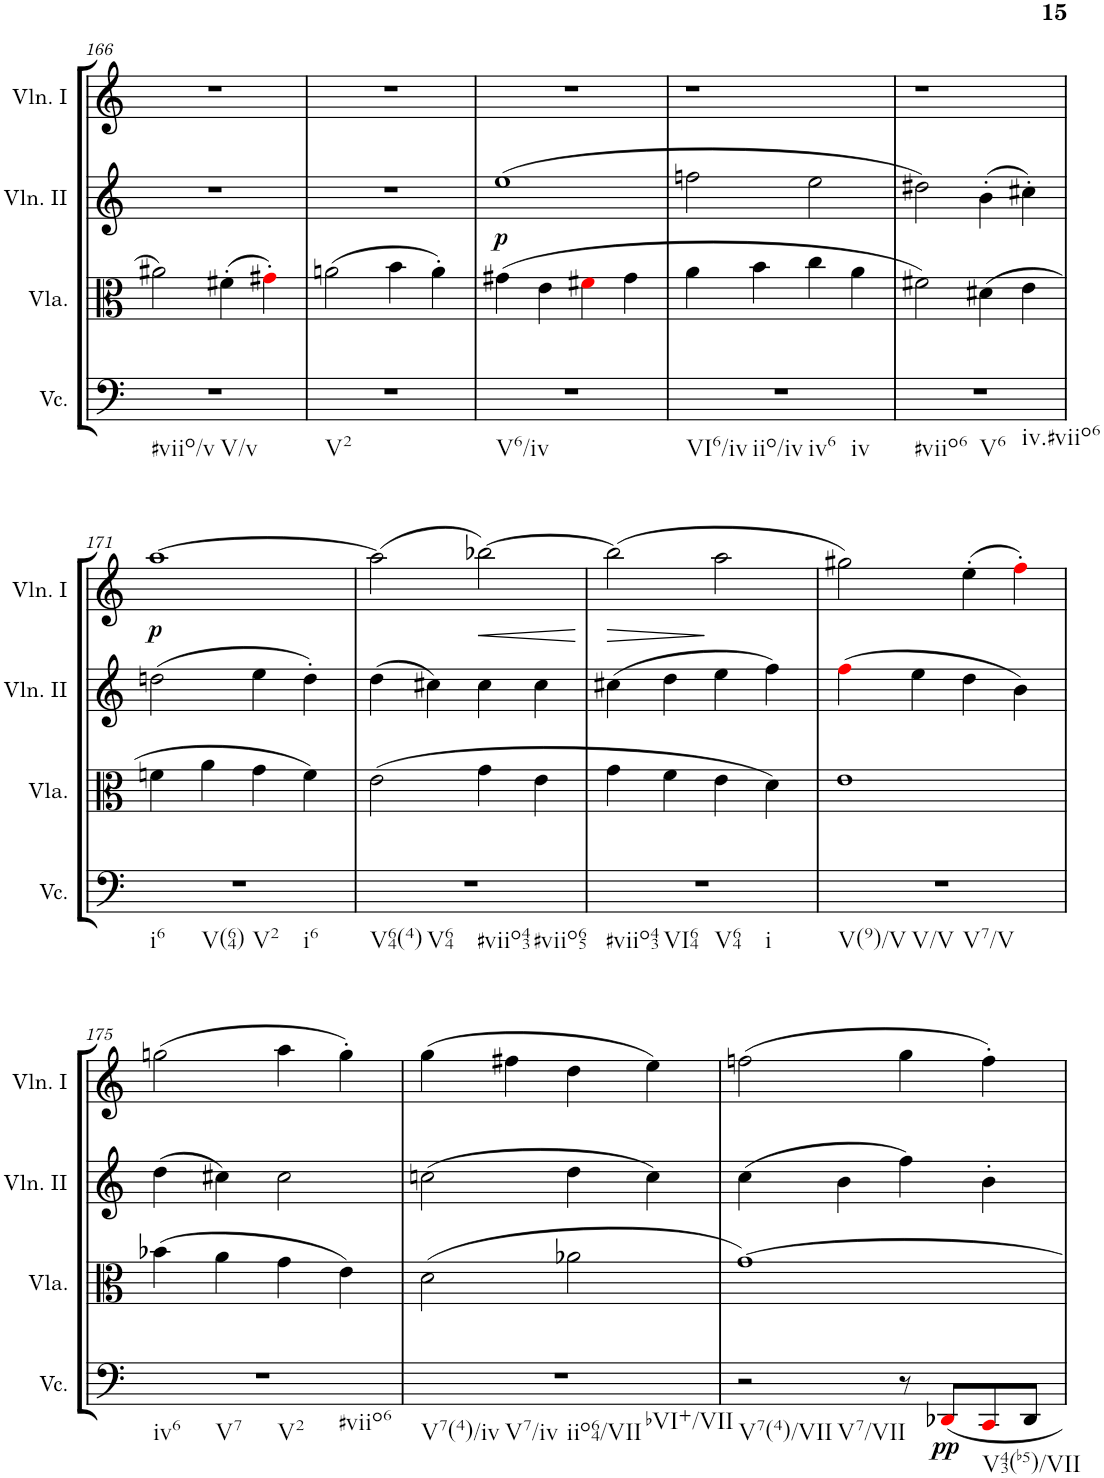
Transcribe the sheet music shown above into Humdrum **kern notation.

**kern	**dynam	**kern	**kern	**dynam	**kern	**dynam
*part4	*part4	*part3	*part2	*part2	*part1	*part1
*staff4	*staff4	*staff3	*staff2	*staff2	*staff1	*staff1
*I"Violoncello	*	*I"Viola	*I"Violino II	*	*I"Violino I	*
*I'Vc.	*	*I'Vla.	*I'Vln. II	*	*I'Vln. I	*
!!LO:PB:g=z
*clefF4	*	*clefC3	*clefG2	*	*clefG2	*
*k[]	*	*k[]	*k[]	*	*k[]	*
*M2/2	*	*M2/2	*M2/2	*	*M2/2	*
*met(c|)	*	*met(c|)	*met(c|)	*	*met(c|)	*
=166	=166	=166	=166	=166	=166	=166
!LO:TX:b:t=#viio/v	!	!	!	!	!	!
!LO:TX:b:t=V/v	!	!	!	!	!	!
1r	.	2a#X\	1r	.	1r	.
.	.	(>4f#X'\	.	.	.	.
.	.	4g#X'i\)	.	.	.	.
=167	=167	=167	=167	=167	=167	=167
!LO:TX:b:t=V2	!	!	!	!	!	!
1r	.	(>2an\	1r	.	1r	.
.	.	4b\	.	.	.	.
.	.	4a'\)	.	.	.	.
=168	=168	=168	=168	=168	=168	=168
!LO:TX:b:t=V6/iv	!	!	!	!	!	!
!	!	!	!	!LO:DY:b	!	!
1r	.	(>4g#X\	(>1ee	p	1r	.
.	.	4e\	.	.	.	.
.	.	4f#Xi\	.	.	.	.
.	.	4g#\	.	.	.	.
=169	=169	=169	=169	=169	=169	=169
!LO:TX:b:t=VI6/iv	!	!	!	!	!	!
!LO:TX:b:t=iio/iv	!	!	!	!	!	!
!LO:TX:b:t=iv6	!	!	!	!	!	!
!LO:TX:b:t=iv	!	!	!	!	!	!
1r	.	4a\	2ffn\	.	1r	.
.	.	4b\	.	.	.	.
.	.	4cc\	2ee\	.	.	.
.	.	4a\	.	.	.	.
=170	=170	=170	=170	=170	=170	=170
!LO:TX:b:t=#viio6	!	!	!	!	!	!
!LO:TX:b:t=V6	!	!	!	!	!	!
!LO:TX:b:t=iv.#viio6	!	!	!	!	!	!
1r	.	2f#X\)	2dd#X\)	.	1r	.
.	.	(>4d#X\	(>4b'\	.	.	.
.	.	4e\	4cc#X'\)	.	.	.
!!LO:LB:g=z
=171	=171	=171	=171	=171	=171	=171
!LO:TX:b:t=i6	!	!	!	!	!	!
!LO:TX:b:t=V(64)	!	!	!	!	!	!
!LO:TX:b:t=V2	!	!	!	!	!	!
!LO:TX:b:t=i6	!	!	!	!	!	!
!	!	!	!	!	!	!LO:DY:b
1r	.	4fn\	(>2ddn\	.	[1aa	p
.	.	4a\	.	.	.	.
.	.	4g\	4ee\	.	.	.
.	.	4f\)	4dd'\)	.	.	.
=172	=172	=172	=172	=172	=172	=172
!LO:TX:b:t=V64(4)	!	!	!	!	!	!
!LO:TX:b:t=V64	!	!	!	!	!	!
!LO:TX:b:t=#viio43	!	!	!	!	!	!
!LO:TX:b:t=#viio65	!	!	!	!	!	!
1r	.	(>2e\	(>4dd\	.	(>2aa\]	.
.	.	.	4cc#X\)	.	.	.
!	!	!	!	!	!	!LO:HP:b
.	.	4g\	4cc#\	.	[2bb-X\)	<
.	.	4e\	4cc#\	.	.	.
.	.	.	.	.	.	[
=173	=173	=173	=173	=173	=173	=173
!LO:TX:b:t=#viio43	!	!	!	!	!	!
!LO:TX:b:t=VI64	!	!	!	!	!	!
!LO:TX:b:t=V64	!	!	!	!	!	!
!LO:TX:b:t=i	!	!	!	!	!	!
!	!	!	!	!	!	!LO:HP:b
1r	.	4g\	(>4cc#X\	.	(>2bb-\]	>
.	.	4f\	4dd\	.	.	.
.	.	4e\	4ee\	.	2aa\	]
.	.	4d\)	4ff\)	.	.	.
=174	=174	=174	=174	=174	=174	=174
!LO:TX:b:t=V(9)/V	!	!	!	!	!	!
!LO:TX:b:t=V/V	!	!	!	!	!	!
!LO:TX:b:t=V7/V	!	!	!	!	!	!
1r	.	1e	(>4ffi\	.	2gg#X\)	.
.	.	.	4ee\	.	.	.
.	.	.	4dd\	.	(>4ee'\	.
.	.	.	4b\)	.	4ff'i\)	.
!!LO:LB:g=z
=175	=175	=175	=175	=175	=175	=175
!LO:TX:b:t=iv6	!	!	!	!	!	!
!LO:TX:b:t=V7	!	!	!	!	!	!
!LO:TX:b:t=V2	!	!	!	!	!	!
!LO:TX:b:t=#viio6	!	!	!	!	!	!
1r	.	(>4b-X\	(>4dd\	.	(>2ggn\	.
.	.	4a\	4cc#X\)	.	.	.
.	.	4g\	2cc#\	.	4aa\	.
.	.	4e\)	.	.	4gg'\)	.
=176	=176	=176	=176	=176	=176	=176
!LO:TX:b:t=V7(4)/iv	!	!	!	!	!	!
!LO:TX:b:t=V7/iv	!	!	!	!	!	!
!LO:TX:b:t=iio64/VII	!	!	!	!	!	!
!LO:TX:b:t=bVI+/VII	!	!	!	!	!	!
1r	.	(>2d\	(>2ccn\	.	(>4gg\	.
.	.	.	.	.	4ff#X\	.
.	.	2a-X\	4dd\	.	4dd\	.
.	.	.	4cc\)	.	4ee\)	.
=177	=177	=177	=177	=177	=177	=177
!LO:TX:b:t=V7(4)/VII	!	!	!	!	!	!
!LO:TX:b:t=V7/VII	!	!	!	!	!	!
2r	.	[1g)	(>4cc\	.	(>2ffn\	.
.	.	.	4b\	.	.	.
8r	.	.	4ff\)	.	4gg\	.
!	!LO:DY:b	!	!	!	!	!
8DD-Xi/L	pp	.	.	.	.	.
!LO:TX:b:t=V43(b5)/VII	!	!	!	!	!	!
8CCi/	.	.	4b'\	.	4ff'\)	.
8DD-/J	.	.	.	.	.	.
=	=	=	=	=	=	=
*-	*-	*-	*-	*-	*-	*-
